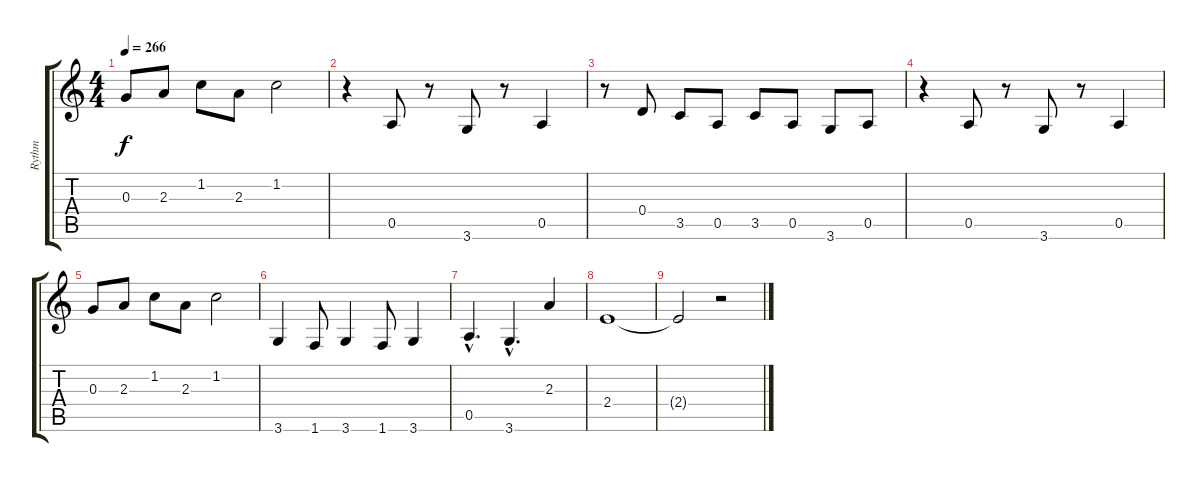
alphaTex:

\track ("Rythm" "Rythm") {instrument distortionguitar}
\staff {score tabs}
\tuning (E4 B3 G3 D3 A2 E2) {hide}
\ts (4 4)
\tempo 266
\clef g2
\ks c
0.3.8{dy f} 2.3.8 1.2.8 2.3.8 1.2.2 |
r.4 0.5.8 r.8 3.6.8 r.8 0.5.4 |
r.8 0.4.8 3.5.8 0.5.8 3.5.8 0.5.8 3.6.8 0.5.8 |
r.4 0.5.8 r.8 3.6.8 r.8 0.5.4 |
0.3.8 2.3.8 1.2.8 2.3.8 1.2.2 |
3.6.4 1.6.8 3.6.4 1.6.8 3.6.4 |
0.5{hac}.4{d} 3.6{hac}.4{d} 2.3.4 |
2.4.1 |
2.4{t}.2 r.2
